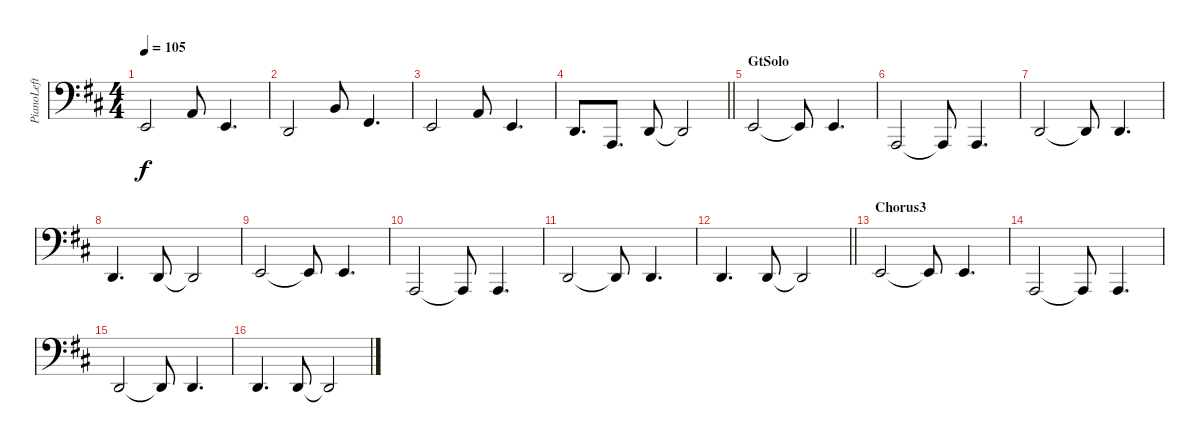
\track ("PianoLeft" "PianoLeft") {instrument acousticgrandpiano}
\staff {score}
\tuning (G2 D2 A1 E1) {hide}
\ts (4 4)
\tempo 105
\clef f4
\ks d
2.2.2{dy f} 2.1.8 2.2.4{d} |
0.2.2 4.1.8 4.2.4{d} |
2.2.2 2.1.8 2.2.4{d} |
\barLineRight lightlight
0.2.8{d} 0.3.8{d} 0.2.8 0.2{t}.2 |
\section ("" "GtSolo")
2.2.2 2.2{t}.8 2.2.4{d} |
0.3.2 0.3{t}.8 0.3.4{d} |
0.2.2 0.2{t}.8 0.2.4{d} |
0.2.4{d} 0.2.8 0.2{t}.2 |
2.2.2 2.2{t}.8 2.2.4{d} |
0.3.2 0.3{t}.8 0.3.4{d} |
0.2.2 0.2{t}.8 0.2.4{d} |
\barLineRight lightlight
0.2.4{d} 0.2.8 0.2{t}.2 |
\section ("" "Chorus3")
2.2.2 2.2{t}.8 2.2.4{d} |
0.3.2 0.3{t}.8 0.3.4{d} |
0.2.2 0.2{t}.8 0.2.4{d} |
0.2.4{d} 0.2.8 0.2{t}.2
